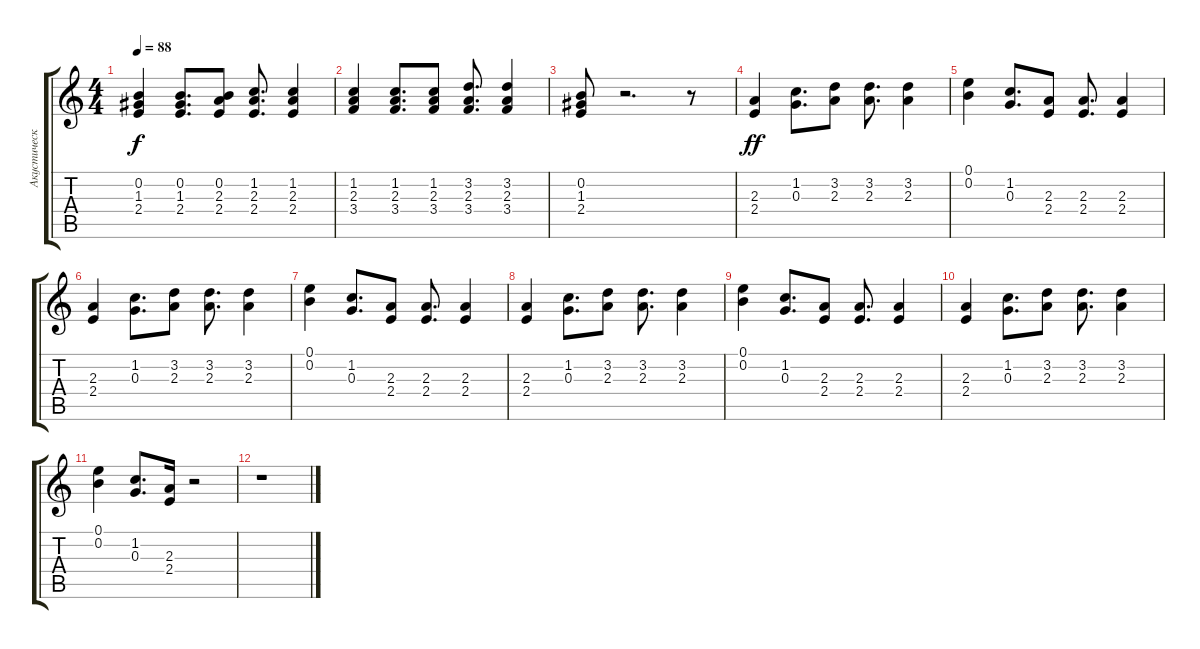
\track ("Акустическая гитара" "Акустическ") {instrument acousticguitarsteel}
\staff {score tabs}
\tuning (E4 B3 G3 D3 A2 E2) {hide}
\ts (4 4)
\tempo 88
\clef g2
\ks c
(0.2 1.3 2.4).4{dy f} (0.2 1.3 2.4).8{d} (0.2 2.3 2.4).8 (1.2 2.3 2.4).8{d} (1.2 2.3 2.4).4 |
(1.2 2.3 3.4).4 (1.2 2.3 3.4).8{d} (1.2 2.3 3.4).8 (3.2 2.3 3.4).8{d} (3.2 2.3 3.4).4 |
(0.2 1.3 2.4).8 r.2{d} r.8 |
(2.3 2.4).4{dy ff} (1.2 0.3).8{d} (3.2 2.3).8 (3.2 2.3).8{d} (3.2 2.3).4 |
(0.1 0.2).4 (1.2 0.3).8{d} (2.3 2.4).8 (2.3 2.4).8{d} (2.3 2.4).4 |
(2.3 2.4).4 (1.2 0.3).8{d} (3.2 2.3).8 (3.2 2.3).8{d} (3.2 2.3).4 |
(0.1 0.2).4 (1.2 0.3).8{d} (2.3 2.4).8 (2.3 2.4).8{d} (2.3 2.4).4 |
(2.3 2.4).4 (1.2 0.3).8{d} (3.2 2.3).8 (3.2 2.3).8{d} (3.2 2.3).4 |
(0.1 0.2).4 (1.2 0.3).8{d} (2.3 2.4).8 (2.3 2.4).8{d} (2.3 2.4).4 |
(2.3 2.4).4 (1.2 0.3).8{d} (3.2 2.3).8 (3.2 2.3).8{d} (3.2 2.3).4 |
(0.1 0.2).4 (1.2 0.3).8{d} (2.3 2.4).16 r.2 |
r.1
